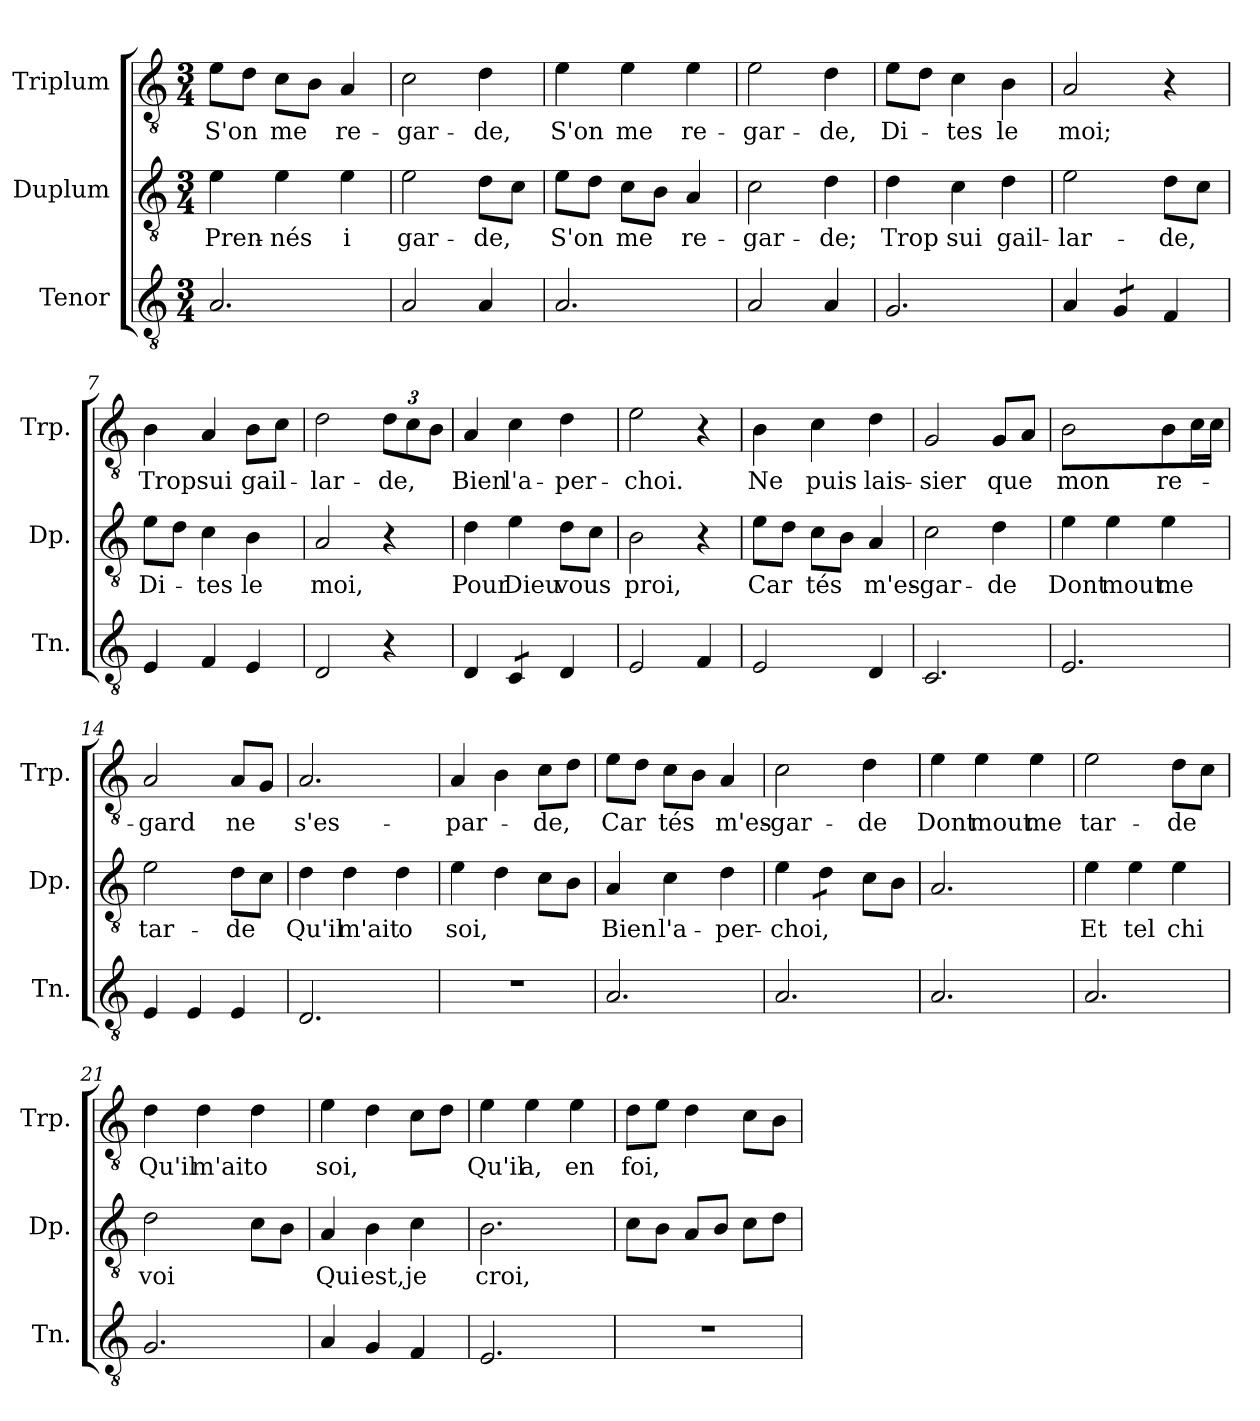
**kern	**kern	**text	**kern	**text
*part3	*part2	*part2	*part1	*part1
*staff3	*staff2	*staff2	*staff1	*staff1
*I"Tenor	*I"Duplum	*	*I"Triplum	*
*I'Tn.	*I'Dp.	*	*I'Trp.	*
*clefGv2	*clefGv2	*	*clefGv2	*
*k[]	*k[]	*	*k[]	*
*M3/4	*M3/4	*	*M3/4	*
=1	=1	=1	=1	=1
!	!	!LO:LY:b	!	!LO:LY:b
2.A/	4e\	Pren-	8e\L	S'on
.	.	.	8d\J	.
!	!	!LO:LY:b	!	!LO:LY:b
.	4e\	-nés	8c\L	me
.	.	.	8B\J	.
!	!	!LO:LY:b	!	!LO:LY:b
.	4e\	i	4A/	re-
=2	=2	=2	=2	=2
!	!	!LO:LY:b	!	!LO:LY:b
2A/	2e\	gar-	2c\	-gar-
!	!	!LO:LY:b	!	!LO:LY:b
4A/	8d\L	-de,	4d\	-de,
.	8c\J	.	.	.
=3	=3	=3	=3	=3
!	!	!LO:LY:b	!	!LO:LY:b
2.A/	8e\L	S'on	4e\	S'on
.	8d\J	.	.	.
!	!	!LO:LY:b	!	!LO:LY:b
.	8c\L	me	4e\	me
.	8B\J	.	.	.
!	!	!LO:LY:b	!	!LO:LY:b
.	4A/	re-	4e\	re-
=4	=4	=4	=4	=4
!	!	!LO:LY:b	!	!LO:LY:b
2A/	2c\	-gar-	2e\	-gar-
!	!	!LO:LY:b	!	!LO:LY:b
4A/	4d\	-de;	4d\	-de,
=5	=5	=5	=5	=5
!	!	!LO:LY:b	!	!LO:LY:b
2.G/	4d\	Trop	8e\L	Di-
.	.	.	8d\J	.
!	!	!LO:LY:b	!	!LO:LY:b
.	4c\	sui	4c\	-tes
!	!	!LO:LY:b	!	!LO:LY:b
.	4d\	gail-	4B\	le
=6	=6	=6	=6	=6
!	!	!LO:LY:b	!	!LO:LY:b
4A/	2e\	-lar-	2A/	moi;
*tremolo	*	*	*	*
8G/L	.	.	.	.
8G/J	.	.	.	.
*Xtremolo	*	*	*	*
!	!	!LO:LY:b	!	!
4F/	8d\L	-de,	4r	.
.	8c\J	.	.	.
=7	=7	=7	=7	=7
!	!	!LO:LY:b	!	!LO:LY:b
4E/	8e\L	Di-	4B\	Trop
.	8d\J	.	.	.
!	!	!LO:LY:b	!	!LO:LY:b
4F/	4c\	-tes	4A/	sui
!	!	!LO:LY:b	!	!LO:LY:b
4E/	4B\	le	8B\L	gail-
.	.	.	8c\J	.
=8	=8	=8	=8	=8
!	!	!LO:LY:b	!	!LO:LY:b
2D/	2A/	moi,	2d\	-lar-
*	*	*	*Xbrackettup	*
!	!	!	!	!LO:LY:b
4r	4r	.	12d\L	-de,
.	.	.	12c\	.
.	.	.	12B\J	.
!!LO:LB:g=z
=9	=9	=9	=9	=9
!	!	!LO:LY:b	!	!LO:LY:b
4D/	4d\	Pour	4A/	Bien
!	!	!LO:LY:b	!	!LO:LY:b
*tremolo	*	*	*	*
8C/L	4e\	Dieu	4c\	l'a-
8C/J	.	.	.	.
*Xtremolo	*	*	*	*
!	!	!LO:LY:b	!	!LO:LY:b
4D/	8d\L	vous	4d\	-per-
.	8c\J	.	.	.
=10	=10	=10	=10	=10
!	!	!LO:LY:b	!	!LO:LY:b
2E/	2B\	proi,	2e\	-choi.
4F/	4r	.	4r	.
=11	=11	=11	=11	=11
!	!	!LO:LY:b	!	!LO:LY:b
2E/	8e\L	Car	4B\	Ne
.	8d\J	.	.	.
!	!	!LO:LY:b	!	!LO:LY:b
.	8c\L	tés	4c\	puis
.	8B\J	.	.	.
!	!	!LO:LY:b	!	!LO:LY:b
4D/	4A/	m'es-	4d\	lais-
=12	=12	=12	=12	=12
!	!	!LO:LY:b	!	!LO:LY:b
2.C/	2c\	-gar-	2G/	-sier
!	!	!LO:LY:b	!	!LO:LY:b
.	4d\	-de	8G/L	que
.	.	.	8A/J	.
=13	=13	=13	=13	=13
!	!	!LO:LY:b	!	!LO:LY:b
2.E/	4e\	Dont	2B\	mon
!	!	!LO:LY:b	!	!
.	4e\	mout	.	.
!	!	!LO:LY:b	!	!LO:LY:b
.	4e\	me	8B\L	re-
*	*	*	*tremolo	*
.	.	.	16c\	.
.	.	.	16c\JJ	.
*	*	*	*Xtremolo	*
=14	=14	=14	=14	=14
!	!	!LO:LY:b	!	!LO:LY:b
4E/	2e\	tar-	2A/	-gard
4E/	.	.	.	.
!	!	!LO:LY:b	!	!LO:LY:b
4E/	8d\L	-de	8A/L	ne
.	8c\J	.	8G/J	.
=15	=15	=15	=15	=15
!	!	!LO:LY:b	!	!LO:LY:b
2.D/	4d\	Qu'il	2.A/	s'es-
!	!	!LO:LY:b	!	!
.	4d\	m'ait	.	.
!	!	!LO:LY:b	!	!
.	4d\	o	.	.
=16	=16	=16	=16	=16
!	!	!LO:LY:b	!	!LO:LY:b
2.r	4e\	soi,	4A/	-par-
.	4d\	.	4B\	.
!	!	!	!	!LO:LY:b
.	8c\L	.	8c\L	-de,
.	8B\J	.	8d\J	.
!!LO:LB:g=z
=17	=17	=17	=17	=17
!	!	!LO:LY:b	!	!LO:LY:b
2.A/	4A/	Bien	8e\L	Car
.	.	.	8d\J	.
!	!	!LO:LY:b	!	!LO:LY:b
.	4c\	l'a-	8c\L	tés
.	.	.	8B\J	.
!	!	!LO:LY:b	!	!LO:LY:b
.	4d\	-per-	4A/	m'es-
=18	=18	=18	=18	=18
!	!	!LO:LY:b	!	!LO:LY:b
2.A/	4e\	-choi,	2c\	-gar-
*	*tremolo	*	*	*
.	8d\L	.	.	.
.	8d\J	.	.	.
*	*Xtremolo	*	*	*
!	!	!	!	!LO:LY:b
.	8c\L	.	4d\	-de
.	8B\J	.	.	.
=19	=19	=19	=19	=19
!	!	!	!	!LO:LY:b
2.A/	2.A/	.	4e\	Dont
!	!	!	!	!LO:LY:b
.	.	.	4e\	mout
!	!	!	!	!LO:LY:b
.	.	.	4e\	me
=20	=20	=20	=20	=20
!	!	!LO:LY:b	!	!LO:LY:b
2.A/	4e\	Et	2e\	tar-
!	!	!LO:LY:b	!	!
.	4e\	tel	.	.
!	!	!LO:LY:b	!	!LO:LY:b
.	4e\	chi	8d\L	-de
.	.	.	8c\J	.
=21	=21	=21	=21	=21
!	!	!LO:LY:b	!	!LO:LY:b
2.G/	2d\	voi	4d\	Qu'il
!	!	!	!	!LO:LY:b
.	.	.	4d\	m'ait
!	!	!	!	!LO:LY:b
.	8c\L	.	4d\	o
.	8B\J	.	.	.
=22	=22	=22	=22	=22
!	!	!LO:LY:b	!	!LO:LY:b
4A/	4A/	Qui	4e\	soi,
!	!	!LO:LY:b	!	!
4G/	4B\	est,	4d\	.
!	!	!LO:LY:b	!	!
4F/	4c\	je	8c\L	.
.	.	.	8d\J	.
=23	=23	=23	=23	=23
!	!	!LO:LY:b	!	!LO:LY:b
2.E/	2.B\	croi,	4e\	Qu'il
!	!	!	!	!LO:LY:b
.	.	.	4e\	a,
!	!	!	!	!LO:LY:b
.	.	.	4e\	en
!!LO:LB:g=z
=24	=24	=24	=24	=24
!	!	!	!	!LO:LY:b
2.r	8c\L	.	8d\L	foi,
.	8B\J	.	8e\J	.
.	8A/L	.	4d\	.
.	8B/J	.	.	.
.	8c\L	.	8c\L	.
.	8d\J	.	8B\J	.
=	=	=	=	=
*-	*-	*-	*-	*-
